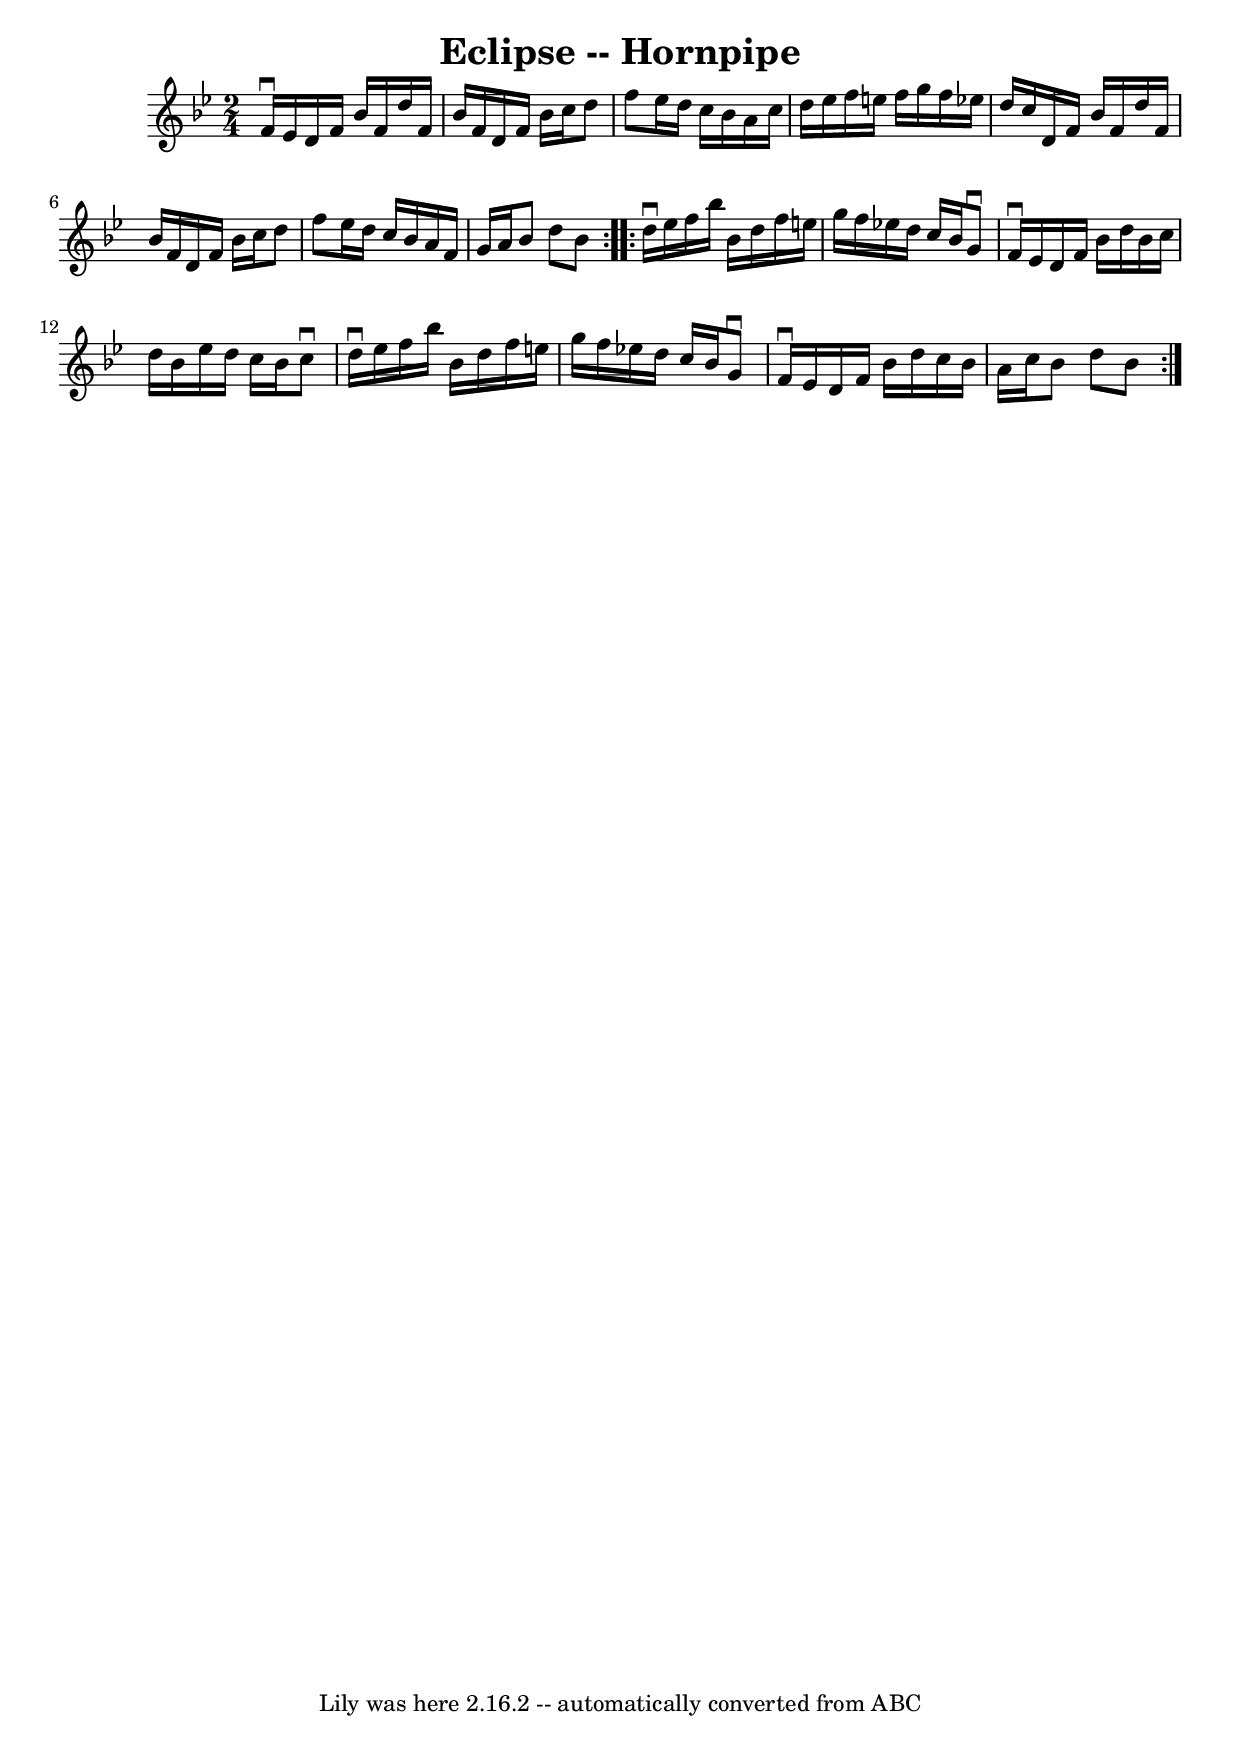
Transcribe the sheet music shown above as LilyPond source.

\version "2.16.2"
\include "Mammoth.ily"
\header {
  %% book = "Ryan's Mammoth Collection"
 crossRefNumber = "1"
 footnotes = "\\\\135 784"
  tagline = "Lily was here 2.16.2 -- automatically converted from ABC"
  title = "Eclipse -- Hornpipe"

}
voicedefault =  {



  \repeat volta 2 {

    \time 2/4      \key bes \major f'16^\downbow ees'16   |
 d'16 f'16 bes'16 f'16 d''16 f'16 bes'16 f'16     |
 d'16 f'16 bes'16 c''16 d''8 f''8     |
 ees''16 d''16 c''16 bes'16 a'16 c''16 d''16 ees''16     |
 f''16 e''16 f''16 g''16 f''16 ees''!16 d''16 c''16     |
 d'16 f'16 bes'16 f'16 d''16 f'16 bes'16 f'16     |
 d'16 f'16 bes'16 c''16 d''8 f''8     |
 ees''16 d''16 c''16 bes'16 a'16 f'16 g'16 a'16     |
 bes'8 d''8 bes'8  

  }     
  \repeat volta 2 { d''16^\downbow ees''16   |
 f''16 bes''16 bes'16 d''16 f''16 e''16 g''16 f''16     |
 ees''!16 d''16 c''16 bes'16 g'8^\downbow f'16^\downbow ees'16   |
 d'16 f'16 bes'16 d''16 bes'16 c''16 d''16 bes'16     |
 ees''16 d''16 c''16 bes'16 c''8^\downbow d''16^\downbow ees''16     |
 f''16 bes''16 bes'16 d''16 f''16 e''16 g''16 f''16     |
 ees''!16 d''16 c''16 bes'16 g'8^\downbow f'16^\downbow ees'16     |
 d'16 f'16 bes'16 d''16 c''16 bes'16 a'16 c''16     |
 bes'8 d''8 
 bes'8  
  }   

}

\score{
  <<

    \context Staff="default"
    {
      \voicedefault 
      
    }

  >>
  \layout {
    
  }
  \midi {
  }

}
